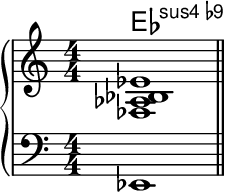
\version "2.24.4"
\language "english"
#(ly:set-option 'crop #t)
\include "include/alt.ly"
\score {
  \midi {
    \tempo 4=120
  }
  \layout {
    \context {
      \Score
      \omit BarNumber
    }
    indent = 0\mm
  }
  \new GrandStaff <<
    \chords {
      \set chordChanges = ##t % only show chords when they change
      \set noChordSymbol = ""
      \set minorChordModifier = \markup { "-" }
      \set midiMaximumVolume = #0 % prevent named chords sounding
      ef1:sus9-
    }
    \new Staff {
      \key c \major
      \numericTimeSignature
      \time 4/4
      \clef treble {
        \relative {
          \skip \f % spacer to set voice volume
          <ff af bf ef>1
          \bar "||"
        }
      }
    }
    \new Staff {
      \clef bass {
        \relative {
          \skip \f % spacer to set voice volume
          ef,1
          \bar "||"
        }
      }
    }
  >>
}
